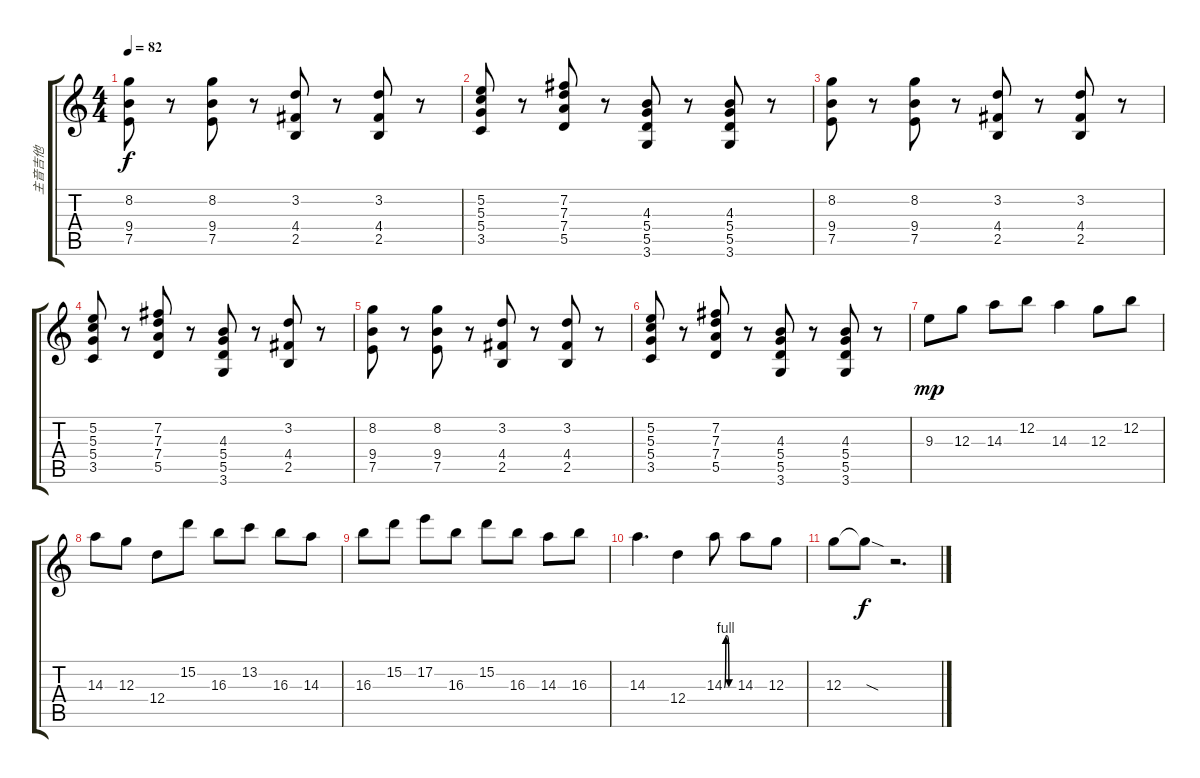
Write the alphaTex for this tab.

\track ("主音吉他" "主音吉他") {instrument distortionguitar}
\staff {score tabs}
\tuning (E4 B3 G3 D3 A2 E2) {hide}
\ts (4 4)
\tempo 82
\clef g2
\ks c
(8.2 9.4 7.5).8{dy f} r.8 (8.2 9.4 7.5).8 r.8 (3.2 4.4 2.5).8 r.8 (3.2 4.4 2.5).8 r.8 |
(5.2 5.3 5.4 3.5).8 r.8 (7.2 7.3 7.4 5.5).8 r.8 (4.3 5.4 5.5 3.6).8 r.8 (4.3 5.4 5.5 3.6).8 r.8 |
(8.2 9.4 7.5).8 r.8 (8.2 9.4 7.5).8 r.8 (3.2 4.4 2.5).8 r.8 (3.2 4.4 2.5).8 r.8 |
(5.2 5.3 5.4 3.5).8 r.8 (7.2 7.3 7.4 5.5).8 r.8 (4.3 5.4 5.5 3.6).8 r.8 (3.2 4.4 2.5).8 r.8 |
(8.2 9.4 7.5).8 r.8 (8.2 9.4 7.5).8 r.8 (3.2 4.4 2.5).8 r.8 (3.2 4.4 2.5).8 r.8 |
(5.2 5.3 5.4 3.5).8 r.8 (7.2 7.3 7.4 5.5).8 r.8 (4.3 5.4 5.5 3.6).8 r.8 (4.3 5.4 5.5 3.6).8 r.8 |
9.3.8{dy mp} 12.3.8 14.3.8 12.2.8 14.3.4 12.3.8 12.2.8 |
14.3.8 12.3.8 12.4.8 15.2.8 16.3.8 13.2.8 16.3.8 14.3.8 |
16.3.8 15.2.8 17.2.8 16.3.8 15.2.8 16.3.8 14.3.8 16.3.8 |
14.3.4{d} 12.4.4 14.3{be (custom 0 0 10 4 20 4 30 0 60 0)}.8 14.3.8 12.3.8 |
12.3.8 12.3{sod t}.8{dy f} r.2{d}
